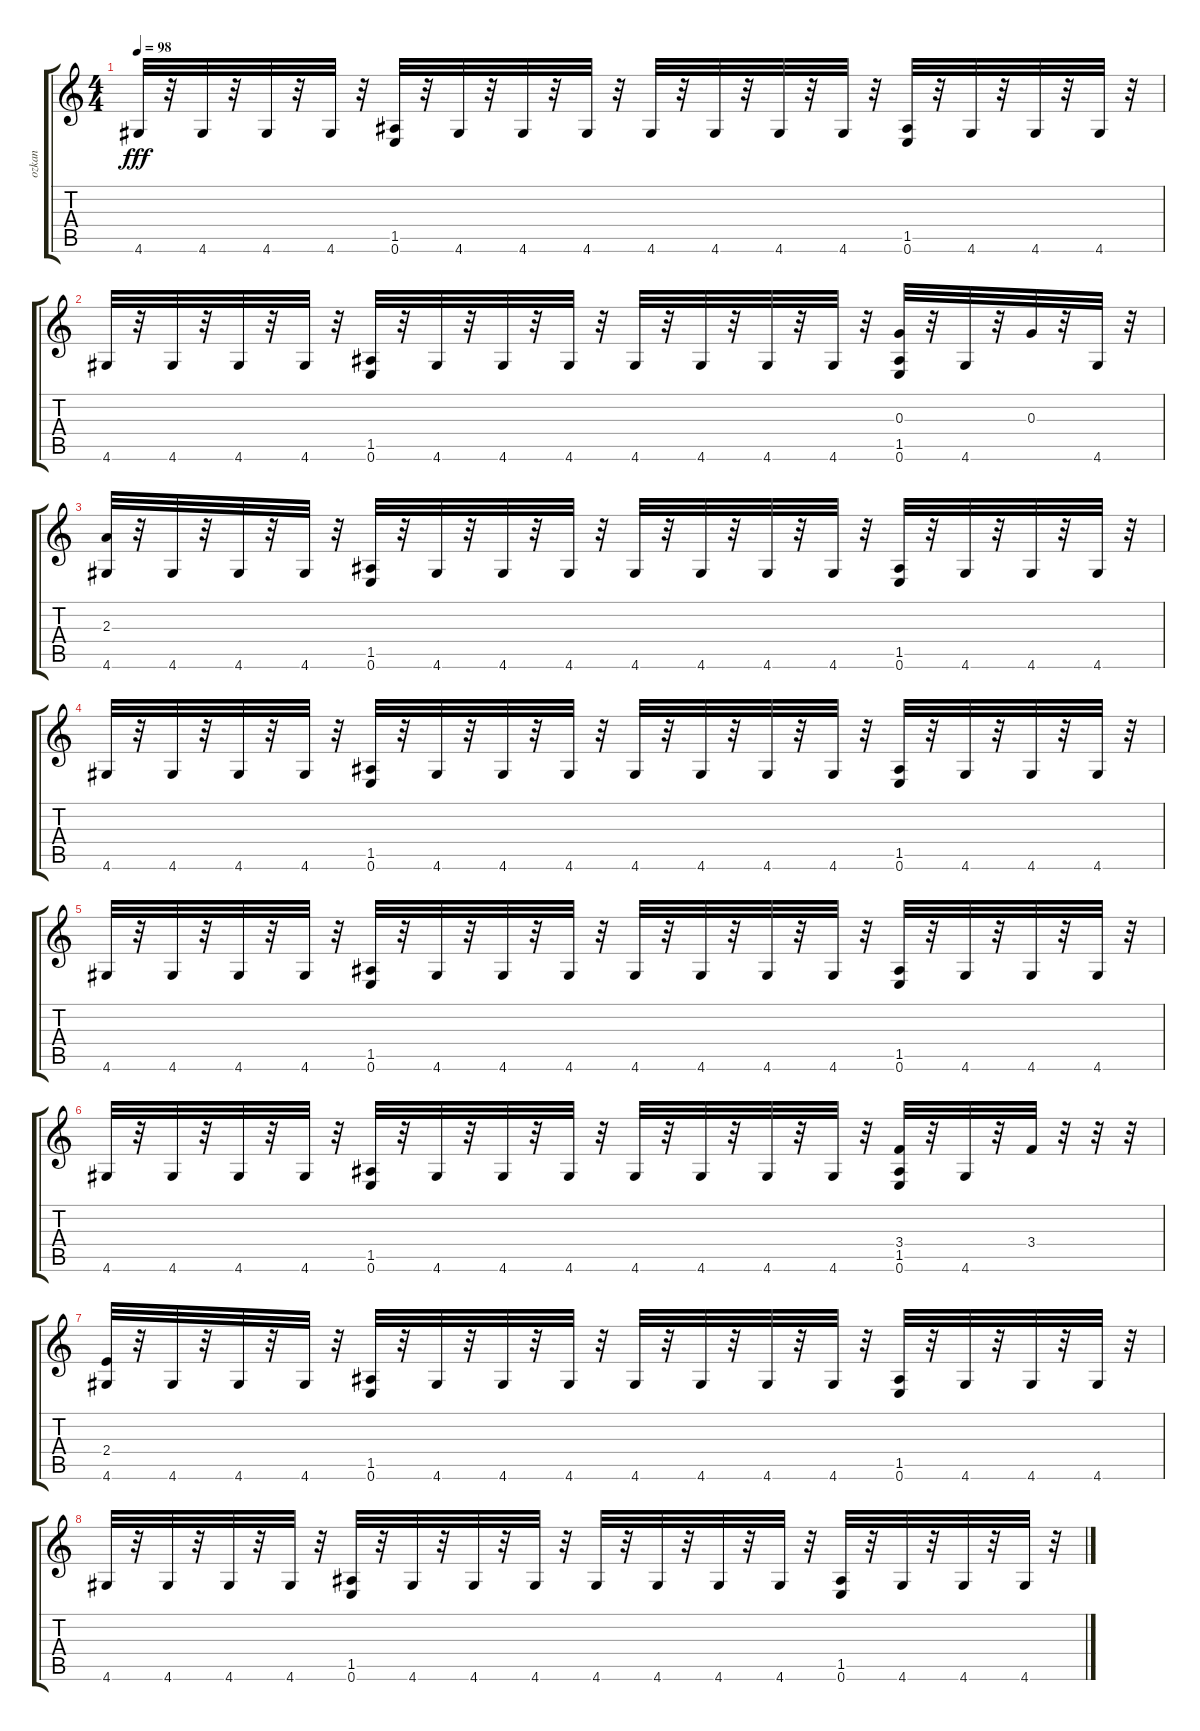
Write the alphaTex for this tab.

\track ("ozkan" "ozkan") {instrument electricbassfinger}
\staff {score tabs}
\tuning (E4 B3 G3 D3 A2 E2) {hide}
\ts (4 4)
\tempo 98
\clef g2
\ks c
4.6.32{dy fff} r.32 4.6.32 r.32 4.6.32 r.32 4.6.32 r.32 (1.5 0.6).32 r.32 4.6.32 r.32 4.6.32 r.32 4.6.32 r.32 4.6.32 r.32 4.6.32 r.32 4.6.32 r.32 4.6.32 r.32 (1.5 0.6).32 r.32 4.6.32 r.32 4.6.32 r.32 4.6.32 r.32 |
4.6.32 r.32 4.6.32 r.32 4.6.32 r.32 4.6.32 r.32 (1.5 0.6).32 r.32 4.6.32 r.32 4.6.32 r.32 4.6.32 r.32 4.6.32 r.32 4.6.32 r.32 4.6.32 r.32 4.6.32 r.32 (0.3 1.5 0.6).32 r.32 4.6.32 r.32 0.3.32 r.32 4.6.32 r.32 |
(2.3 4.6).32 r.32 4.6.32 r.32 4.6.32 r.32 4.6.32 r.32 (1.5 0.6).32 r.32 4.6.32 r.32 4.6.32 r.32 4.6.32 r.32 4.6.32 r.32 4.6.32 r.32 4.6.32 r.32 4.6.32 r.32 (1.5 0.6).32 r.32 4.6.32 r.32 4.6.32 r.32 4.6.32 r.32 |
4.6.32 r.32 4.6.32 r.32 4.6.32 r.32 4.6.32 r.32 (1.5 0.6).32 r.32 4.6.32 r.32 4.6.32 r.32 4.6.32 r.32 4.6.32 r.32 4.6.32 r.32 4.6.32 r.32 4.6.32 r.32 (1.5 0.6).32 r.32 4.6.32 r.32 4.6.32 r.32 4.6.32 r.32 |
4.6.32 r.32 4.6.32 r.32 4.6.32 r.32 4.6.32 r.32 (1.5 0.6).32 r.32 4.6.32 r.32 4.6.32 r.32 4.6.32 r.32 4.6.32 r.32 4.6.32 r.32 4.6.32 r.32 4.6.32 r.32 (1.5 0.6).32 r.32 4.6.32 r.32 4.6.32 r.32 4.6.32 r.32 |
4.6.32 r.32 4.6.32 r.32 4.6.32 r.32 4.6.32 r.32 (1.5 0.6).32 r.32 4.6.32 r.32 4.6.32 r.32 4.6.32 r.32 4.6.32 r.32 4.6.32 r.32 4.6.32 r.32 4.6.32 r.32 (3.4 1.5 0.6).32 r.32 4.6.32 r.32 3.4.32 r.32 r.32 r.32 |
(2.4 4.6).32 r.32 4.6.32 r.32 4.6.32 r.32 4.6.32 r.32 (1.5 0.6).32 r.32 4.6.32 r.32 4.6.32 r.32 4.6.32 r.32 4.6.32 r.32 4.6.32 r.32 4.6.32 r.32 4.6.32 r.32 (1.5 0.6).32 r.32 4.6.32 r.32 4.6.32 r.32 4.6.32 r.32 |
4.6.32 r.32 4.6.32 r.32 4.6.32 r.32 4.6.32 r.32 (1.5 0.6).32 r.32 4.6.32 r.32 4.6.32 r.32 4.6.32 r.32 4.6.32 r.32 4.6.32 r.32 4.6.32 r.32 4.6.32 r.32 (1.5 0.6).32 r.32 4.6.32 r.32 4.6.32 r.32 4.6.32 r.32
